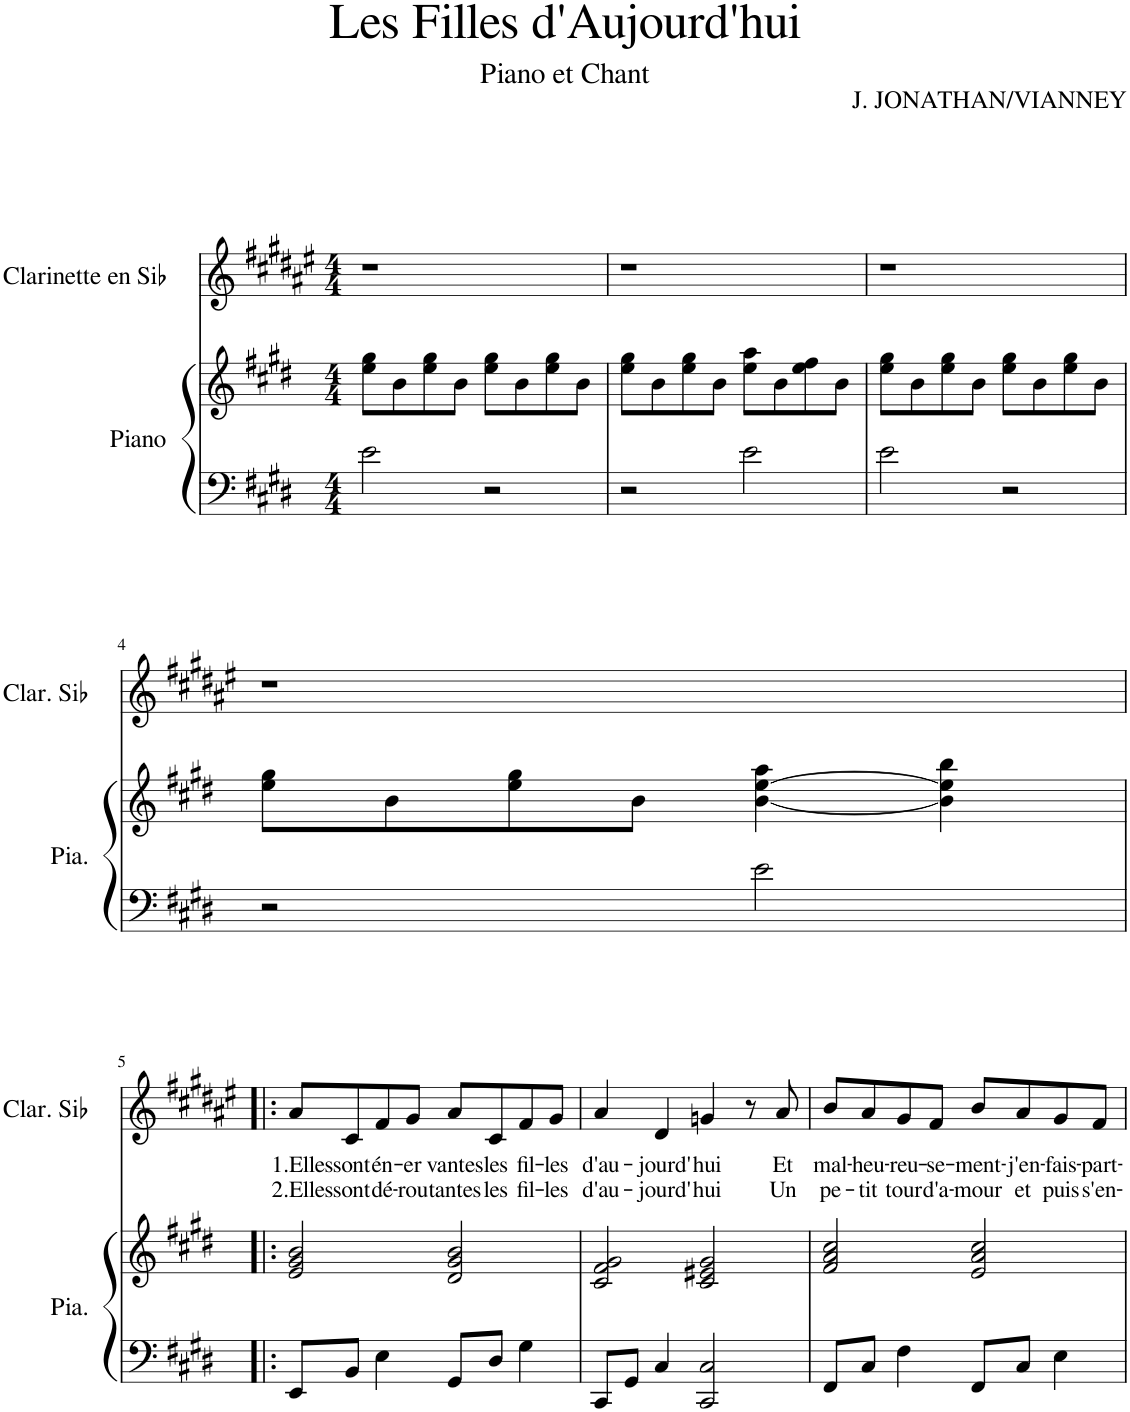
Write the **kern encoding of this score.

**kern	**kern	**kern	**text	**text
*part2	*part2	*part1	*part1	*part1
*staff3	*staff2	*staff1	*staff1	*staff1
*I"Piano	*	*I"Clarinette en Sib	*	*
*I'Pia.	*	*I'Clar. Sib	*	*
*clefF4	*clefG2	*clefG2	*	*
*	*	*Trd1c2	*	*
*k[f#c#g#d#]	*k[f#c#g#d#]	*k[f#c#g#d#a#e#]	*	*
*M4/4	*M4/4	*M4/4	*	*
=1	=1	=1	=1	=1
2e\	8ee\ 8gg#\L	1r	.	.
.	8b\	.	.	.
.	8ee\ 8gg#\	.	.	.
.	8b\J	.	.	.
2r	8ee\ 8gg#\L	.	.	.
.	8b\	.	.	.
.	8ee\ 8gg#\	.	.	.
.	8b\J	.	.	.
=2	=2	=2	=2	=2
2r	8ee\ 8gg#\L	1r	.	.
.	8b\	.	.	.
.	8ee\ 8gg#\	.	.	.
.	8b\J	.	.	.
2e\	8ee\ 8aa\L	.	.	.
.	8b\	.	.	.
.	8ee\ 8ff#\	.	.	.
.	8b\J	.	.	.
=3	=3	=3	=3	=3
2e\	8ee\ 8gg#\L	1r	.	.
.	8b\	.	.	.
.	8ee\ 8gg#\	.	.	.
.	8b\J	.	.	.
2r	8ee\ 8gg#\L	.	.	.
.	8b\	.	.	.
.	8ee\ 8gg#\	.	.	.
.	8b\J	.	.	.
!!LO:LB:g=z
=4	=4	=4	=4	=4
2r	8ee\ 8gg#\L	1r	.	.
.	8b\	.	.	.
.	8ee\ 8gg#\	.	.	.
.	8b\J	.	.	.
2e\	[4b\ [4ee\ 4aa\	.	.	.
.	4b\] 4ee\] 4bb\	.	.	.
!!LO:LB:g=z
=5!|:	=5!|:	=5!|:	=5!|:	=5!|:
!	!	!	!LO:LY:b	!LO:LY:b
8EE/L	2e/ 2g#/ 2b/	8a#/L	1.Elles	2.Elles
!	!	!	!LO:LY:b	!LO:LY:b
8BB/J	.	8c#/	sont	sont
!	!	!	!LO:LY:b	!LO:LY:b
4E\	.	8f#/	én-	dé-
!	!	!	!LO:LY:b	!LO:LY:b
.	.	8g#/J	-er	-rou
!	!	!	!LO:LY:b	!LO:LY:b
8GG#/L	2d#/ 2g#/ 2b/	8a#/L	vantes	tantes
!	!	!	!LO:LY:b	!LO:LY:b
8D#/J	.	8c#/	les	les
!	!	!	!LO:LY:b	!LO:LY:b
4G#\	.	8f#/	fil-	fil-
!	!	!	!LO:LY:b	!LO:LY:b
.	.	8g#/J	-les	-les
=6	=6	=6	=6	=6
!	!	!	!LO:LY:b	!LO:LY:b
8CC#/L	2c#/ 2f#/ 2g#/	4a#/	d'au-	d'au-
8GG#/J	.	.	.	.
!	!	!	!LO:LY:b	!LO:LY:b
4C#/	.	4d#/	-jourd'	-jourd'
!	!	!	!LO:LY:b	!LO:LY:b
2CC#/ 2C#/	2c#/ 2e#X/ 2g#/	4gn/	hui	hui
.	.	8r	.	.
!	!	!	!LO:LY:b	!LO:LY:b
.	.	8a#/	Et	Un
=7	=7	=7	=7	=7
!	!	!	!LO:LY:b	!LO:LY:b
8FF#/L	2f#/ 2a/ 2cc#/	8b/L	mal-	pe-
!	!	!	!LO:LY:b	!LO:LY:b
8C#/J	.	8a#/	-heu-	-tit
!	!	!	!LO:LY:b	!LO:LY:b
4F#\	.	8g#/	-reu-	tour
!	!	!	!LO:LY:b	!LO:LY:b
.	.	8f#/J	-se-	d'a-
!	!	!	!LO:LY:b	!LO:LY:b
8FF#/L	2e/ 2a/ 2cc#/	8b/L	-ment-	-mour
!	!	!	!LO:LY:b	!LO:LY:b
8C#/J	.	8a#/	-j'en-	et
!	!	!	!LO:LY:b	!LO:LY:b
4E\	.	8g#/	-fais-	puis
!	!	!	!LO:LY:b	!LO:LY:b
.	.	8f#/J	-part-	s'en-
=	=	=	=	=
*-	*-	*-	*-	*-
